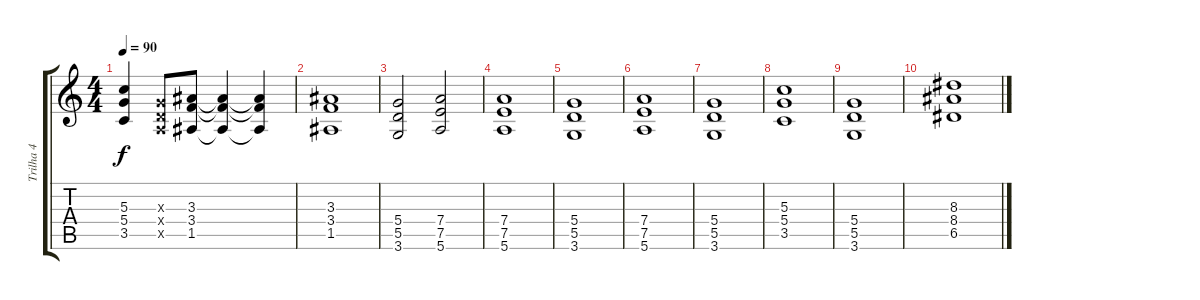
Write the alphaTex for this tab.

\track ("Trilha 4" "Trilha 4") {instrument overdrivenguitar}
\staff {score tabs}
\tuning (E4 B3 G3 D3 A2 E2) {hide}
\ts (4 4)
\tempo 90
\clef g2
\ks c
(5.3 5.4 3.5).4{dy f} (0.3{x} 0.4{x} 0.5{x}).8 (3.3 3.4 1.5).8 (3.3{t} 3.4{t} 1.5{t}).4 (3.3{t} 3.4{t} 1.5{t}).4 |
(3.3 3.4 1.5).1 |
(5.4 5.5 3.6).2 (7.4 7.5 5.6).2 |
(7.4 7.5 5.6).1 |
(5.4 5.5 3.6).1 |
(7.4 7.5 5.6).1 |
(5.4 5.5 3.6).1 |
(5.3 5.4 3.5).1 |
(5.4 5.5 3.6).1 |
(8.3 8.4 6.5).1
